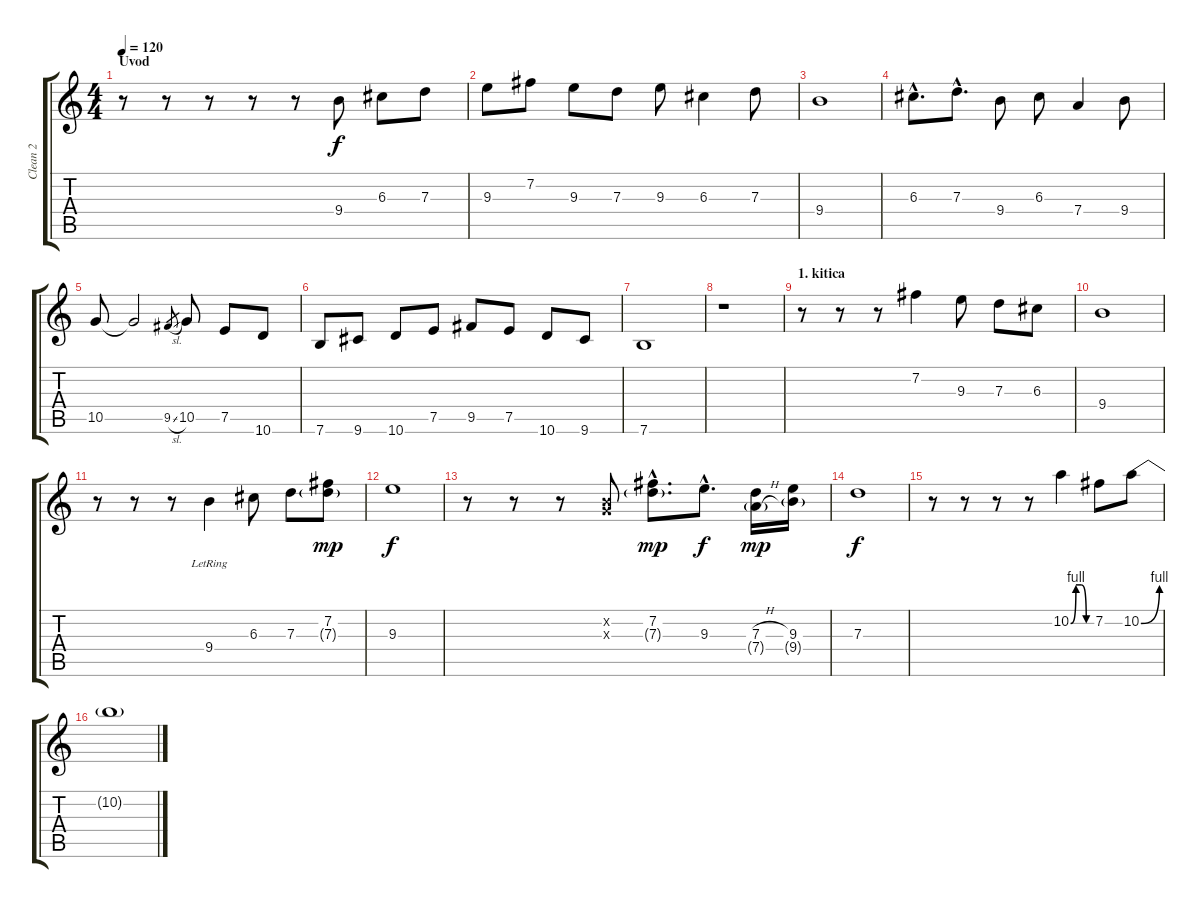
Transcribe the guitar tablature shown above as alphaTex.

\track ("Clean 2" "Clean 2") {instrument electricguitarjazz}
\staff {score tabs}
\tuning (E4 B3 G3 D3 A2 E2) {hide}
\ts (4 4)
\section ("" "Uvod")
\tempo 120
\clef g2
\ks c
r.8{dy f instrument electricguitarjazz} r.8 r.8 r.8 r.8 9.4.8 6.3.8 7.3.8 |
9.3.8 7.2.8 9.3.8 7.3.8 9.3.8 6.3.4 7.3.8 |
9.4.1 |
6.3{hac}.8{d} 7.3{hac}.8{d} 9.4.8 6.3.8 7.4.4 9.4.8 |
10.5.8 10.5{t}.2 9.5{sl}.8{gr} 10.5.8 7.5.8 10.6.8 |
7.6.8 9.6.8 10.6.8 7.5.8 9.5.8 7.5.8 10.6.8 9.6.8 |
7.6.1 |
r.1 |
\section ("" "1. kitica")
r.8 r.8 r.8 7.2.4 9.3.8 7.3.8 6.3.8 |
9.4.1 |
r.8 r.8 r.8 9.4{lr}.4 6.3.8 7.3.8 (7.2 7.3{g}).8{dy mp} |
9.3.1{dy f} |
r.8 r.8 r.8 (0.2{x} 0.3{x}).8 (7.2{hac} 7.3{g hac}).8{d dy mp} 9.3{hac}.8{d dy f} (7.3{h} 7.4{h g}).16{dy mp} (9.3 9.4{g}).16 |
7.3.1{dy f} |
r.8 r.8 r.8 r.8 10.2{be (custom 0 0 15 4 30 4 45 0 60 0)}.4 7.2.8 10.2{be (bend 0 0 60 4)}.8 |
10.2{t}.1
